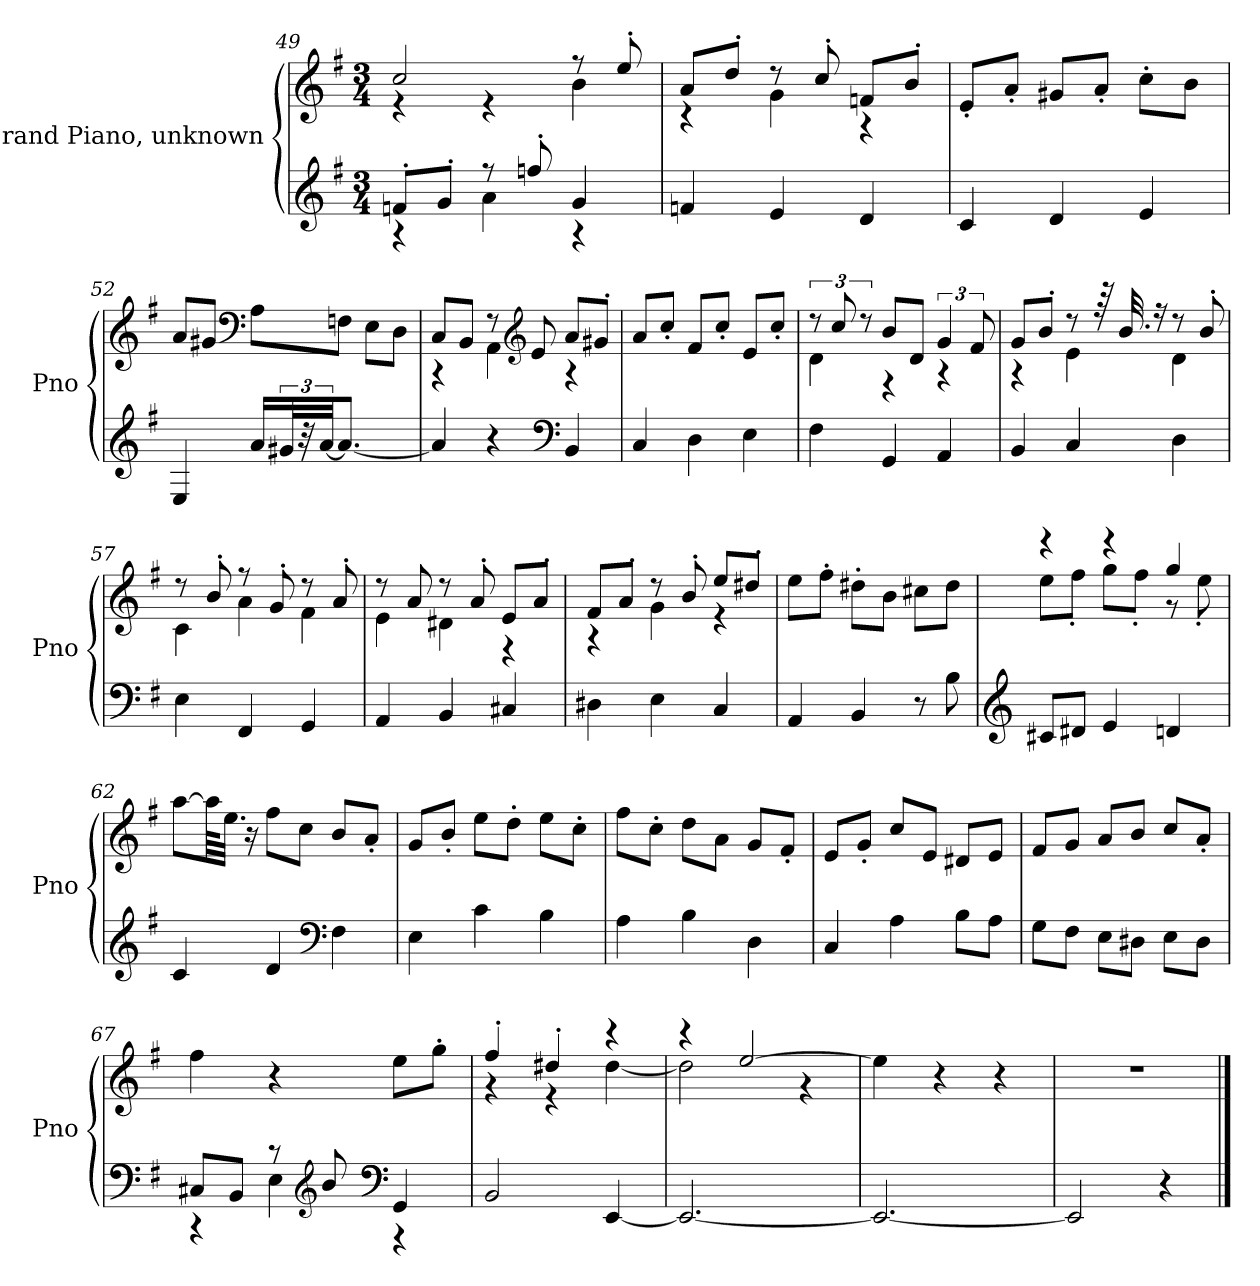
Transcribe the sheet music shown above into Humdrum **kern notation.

**kern	**kern
*part1	*part1
*staff2	*staff1
*I"Grand Piano, unknown	*
*I'Pno	*
*clefG2	*clefG2
*k[f#]	*k[f#]
*M3/4	*M3/4
=49	=49
*^	*^
8fn'/L	4r	2cc/	4r
8g'/J	.	.	.
8r	4a\	.	4r
8ffn'/	.	.	.
4g/	4r	8r	4b\
.	.	8ee'/	.
*v	*v	*	*
=50	=50	=50
4fn/	8a/L	4r
.	8dd'/J	.
4e/	8r	4g\
.	8cc'/	.
4d/	8fn/L	4r
.	8b'/J	.
*	*v	*v
=51	=51
4c/	8e'/L
.	8a'/J
4d/	8g#X/L
.	8a'/J
4e/	8cc'\L
.	8b\J
!!LO:LB:g=z
=52	=52
4E/	8a/L
.	8g#X/J
*	*clefF4
16a/LL	8A\L
48g#X/JJk	.
48r	.
[48a/	.
4.a/_	8Fn\J
.	8E\L
.	8D\J
=53	=53
*	*^
4a/]	8C/L	4r
.	8BB/J	.
4r	8r	4AA\
*	*clefG2	*
.	8e/	.
*clefF4	*	*
4BB/	8a/L	4r
.	8g#X'/J	.
*	*v	*v
=54	=54
4C/	8a/L
.	8cc'/J
4D\	8f#/L
.	8cc'/J
4E\	8e/L
.	8cc'/J
=55	=55
*	*^
4F#\	12r	4d\
.	12cc/	.
.	12r	.
4GG/	8b/L	4r
.	8d/J	.
4AA/	6g/	4r
.	12f#/	.
=56	=56	=56
4BB/	8g/L	4r
.	8b'/J	.
4C/	8r	4e\
.	64r	.
.	32.b/	.
.	16r	.
4D\	8r	4d\
.	8b'/	.
!!LO:PB:g=z	!!
=57	=57	=57
4E\	8r	4c\
.	8b'/	.
4FF#/	8r	4a\
.	8g'/	.
4GG/	8r	4f#\
.	8a'/	.
=58	=58	=58
4AA/	8r	4e\
.	8a/	.
4BB/	8r	4d#X\
.	8a'/	.
4C#X/	8e/L	4r
.	8a'/J	.
=59	=59	=59
4D#X\	8f#/L	4r
.	8a'/J	.
4E\	8r	4g\
.	8b'/	.
4C/	8ee/L	4r
.	8dd#X'/J	.
*	*v	*v
=60	=60
4AA/	8ee\L
.	8ff#'\J
4BB/	8dd#X'\L
.	8b\J
8r	8cc#X\L
8B\	8dd#\J
=61	=61
*clefG2	*
*	*^
8c#X/L	4r	8ee\L
8d#X/J	.	8ff#'\J
4e/	4r	8gg\L
.	.	8ff#'\J
4dn/	4gg/	8r
.	.	8ee'\
*	*v	*v
!!LO:LB:g=z
=62	=62
4c/	[8aa\L
.	64aa\KLL]
.	32.ee\JJJ
.	16r
4d/	8ff#\L
.	8cc\J
*clefF4	*
4F#\	8b/L
.	8a'/J
=63	=63
4E\	8g/L
.	8b'/J
4c\	8ee\L
.	8dd'\J
4B\	8ee\L
.	8cc'\J
=64	=64
4A\	8ff#\L
.	8cc'\J
4B\	8dd\L
.	8a\J
4D\	8g/L
.	8f#'/J
=65	=65
4C/	8e/L
.	8g'/J
4A\	8cc/L
.	8e/J
8B\L	8d#X/L
8A\J	8e/J
=66	=66
8G\L	8f#/L
8F#\J	8g/J
8E\L	8a/L
8D#X\J	8b/J
8E\L	8cc/L
8D#\J	8a'/J
=67	=67
*^	*
8C#X/L	4r	4ff#\
8BB/J	.	.
8r	4E\	4r
*clefG2	*	*
8b/	.	.
*clefF4	*	*
4GG/	4r	8ee\L
.	.	8gg'\J
*v	*v	*
!!LO:LB:g=z
=68	=68
*	*^
2BB/	4ff#'/	4r
.	4dd#X'/	4r
[4EE/	4r	[4dd#\
=69	=69	=69
2.EE/_	4r	2dd#\]
.	[2ee/	.
.	.	4r
*	*v	*v
=70	=70
2.EE/_	4ee\]
.	4r
.	4r
=71	=71
2EE/]	2.r
4r	.
==	==
*-	*-
